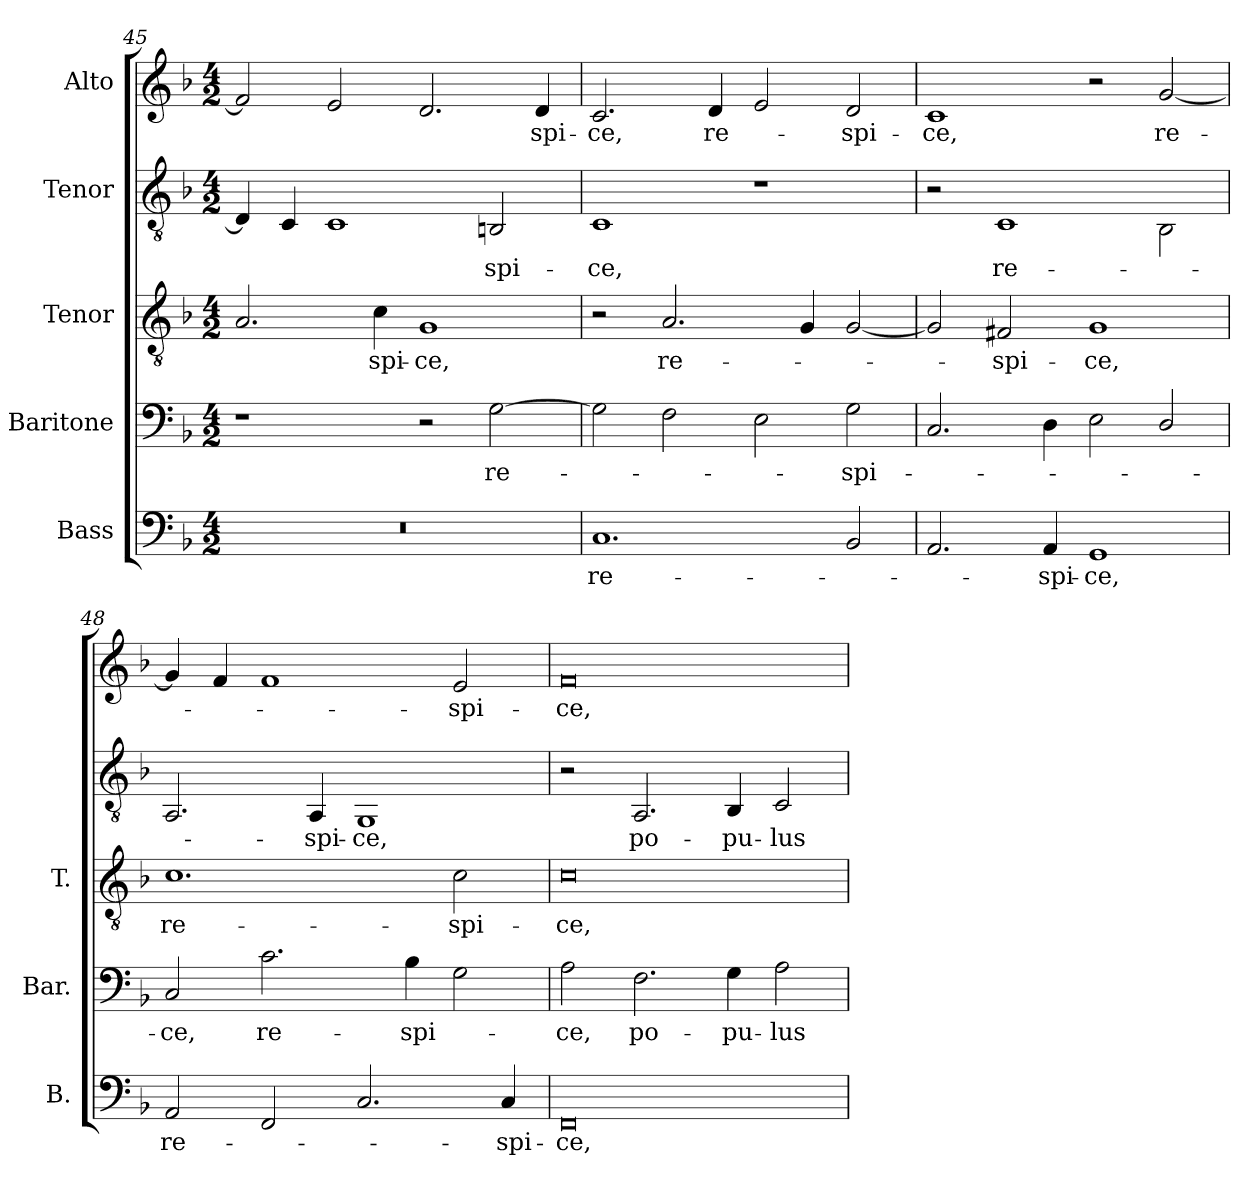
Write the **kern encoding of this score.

**kern	**text	**kern	**text	**kern	**text	**kern	**text	**kern	**text
*part5	*part5	*part4	*part4	*part3	*part3	*part2	*part2	*part1	*part1
*staff5	*staff5	*staff4	*staff4	*staff3	*staff3	*staff2	*staff2	*staff1	*staff1
*I"Bass	*	*I"Baritone	*	*I"Tenor	*	*I"Tenor	*	*I"Alto	*
*I'B.	*	*I'Bar.	*	*I'T.	*	*	*	*	*
*clefF4	*	*clefF4	*	*clefGv2	*	*clefGv2	*	*clefG2	*
*	*	*	*	*ITrd7c12	*	*	*	*	*
*k[b-]	*	*k[b-]	*	*k[b-]	*	*k[b-]	*	*k[b-]	*
*F:	*	*F:	*	*F:	*	*F:	*	*F:	*
*M4/2	*	*M4/2	*	*M4/2	*	*M4/2	*	*M4/2	*
=45	=45	=45	=45	=45	=45	=45	=45	=45	=45
!LO:N:vis=1	!	!	!	!	!	!	!	!	!
0r	.	1r	.	2.AAi/	.	4Di/]	.	2fi/]	.
.	.	.	.	.	.	4Ci/	.	.	.
.	.	.	.	.	.	1Ci	.	2ei/	.
!	!	!	!	!	!LO:LY:b:color=#000000	!	!	!	!
.	.	.	.	4Ci\	-spi-	.	.	.	.
!	!	!	!	!	!LO:LY:b:color=#000000	!	!	!	!
.	.	2r	.	1GGi	-ce,	.	.	2.di/	.
!	!	!	!LO:LY:b:color=#000000	!	!	!	!	!	!
!	!	!	!	!	!	!	!LO:LY:b:color=#000000	!	!
.	.	[2Gi\	re-	.	.	2BBni/	-spi-	.	.
!	!	!	!	!	!	!	!	!	!LO:LY:b:color=#000000
.	.	.	.	.	.	.	.	4di/	-spi-
!!LO:PB:g=z
=46	=46	=46	=46	=46	=46	=46	=46	=46	=46
!	!LO:LY:b:color=#000000	!	!	!	!	!	!	!	!
!	!	!	!	!	!	!	!LO:LY:b:color=#000000	!	!
!	!	!	!	!	!	!	!	!	!LO:LY:b:color=#000000
1.Ci	re-	2Gi\]	.	2r	.	1Ci	-ce,	2.ci/	-ce,
!	!	!	!	!	!LO:LY:b:color=#000000	!	!	!	!
.	.	2Fi\	.	2.AAi/	re-	.	.	.	.
!	!	!	!	!	!	!	!	!	!LO:LY:b:color=#000000
.	.	.	.	.	.	.	.	4di/	re-
.	.	2Ei\	.	.	.	1r	.	2ei/	.
.	.	.	.	4GGi/	.	.	.	.	.
!	!	!	!LO:LY:b:color=#000000	!	!	!	!	!	!
!	!	!	!	!	!	!	!	!	!LO:LY:b:color=#000000
2BB-i/	.	2Gi\	-spi-	[2GGi/	.	.	.	2di/	-spi-
=47	=47	=47	=47	=47	=47	=47	=47	=47	=47
!	!	!	!	!	!	!	!	!	!LO:LY:b:color=#000000
2.AAi/	.	2.Ci/	.	2GGi/]	.	2r	.	1ci	-ce,
!	!	!	!	!	!LO:LY:b:color=#000000	!	!	!	!
!	!	!	!	!	!	!	!LO:LY:b:color=#000000	!	!
.	.	.	.	2FF#Xi/	-spi-	1Ci	re-	.	.
!	!LO:LY:b:color=#000000	!	!	!	!	!	!	!	!
4AAi/	-spi-	4Di\	.	.	.	.	.	.	.
!	!LO:LY:b:color=#000000	!	!	!	!	!	!	!	!
!	!	!	!	!	!LO:LY:b:color=#000000	!	!	!	!
1GGi	-ce,	2Ei\	.	1GGi	-ce,	.	.	2r	.
!	!	!	!	!	!	!	!	!	!LO:LY:b:color=#000000
.	.	2Di/	.	.	.	2BB-i\	.	[2gi/	re-
=48	=48	=48	=48	=48	=48	=48	=48	=48	=48
!	!LO:LY:b:color=#000000	!	!	!	!	!	!	!	!
!	!	!	!LO:LY:b:color=#000000	!	!	!	!	!	!
!	!	!	!	!	!LO:LY:b:color=#000000	!	!	!	!
2AAi/	re-	2Ci/	-ce,	1.Ci	re-	2.AAi/	.	4gi/]	.
.	.	.	.	.	.	.	.	4fi/	.
!	!	!	!LO:LY:b:color=#000000	!	!	!	!	!	!
2FFi/	.	2.ci\	re-	.	.	.	.	1fi	.
!	!	!	!	!	!	!	!LO:LY:b:color=#000000	!	!
.	.	.	.	.	.	4AAi/	-spi-	.	.
!	!	!	!	!	!	!	!LO:LY:b:color=#000000	!	!
2.Ci/	.	.	.	.	.	1GGi	-ce,	.	.
!	!	!	!LO:LY:b:color=#000000	!	!	!	!	!	!
.	.	4B-i\	-spi-	.	.	.	.	.	.
!	!	!	!	!	!LO:LY:b:color=#000000	!	!	!	!
!	!	!	!	!	!	!	!	!	!LO:LY:b:color=#000000
.	.	2Gi\	.	2Ci\	-spi-	.	.	2ei/	-spi-
!	!LO:LY:b:color=#000000	!	!	!	!	!	!	!	!
4Ci/	-spi-	.	.	.	.	.	.	.	.
=49	=49	=49	=49	=49	=49	=49	=49	=49	=49
!	!LO:LY:b:color=#000000	!	!	!	!	!	!	!	!
!	!	!	!LO:LY:b:color=#000000	!	!	!	!	!	!
!	!	!	!	!	!LO:LY:b:color=#000000	!	!	!	!
!	!	!	!	!	!	!	!	!	!LO:LY:b:color=#000000
0FFi	-ce,	2Ai\	-ce,	0Ci	-ce,	2r	.	0fi	-ce,
!	!	!	!LO:LY:b:color=#000000	!	!	!	!	!	!
!	!	!	!	!	!	!	!LO:LY:b:color=#000000	!	!
.	.	2.Fi\	po-	.	.	2.AAi/	po-	.	.
!	!	!	!LO:LY:b:color=#000000	!	!	!	!	!	!
!	!	!	!	!	!	!	!LO:LY:b:color=#000000	!	!
.	.	4Gi\	-pu-	.	.	4BB-i/	-pu-	.	.
!	!	!	!LO:LY:b:color=#000000	!	!	!	!	!	!
!	!	!	!	!	!	!	!LO:LY:b:color=#000000	!	!
.	.	2Ai\	-lus	.	.	2Ci/	-lus	.	.
=	=	=	=	=	=	=	=	=	=
*-	*-	*-	*-	*-	*-	*-	*-	*-	*-
